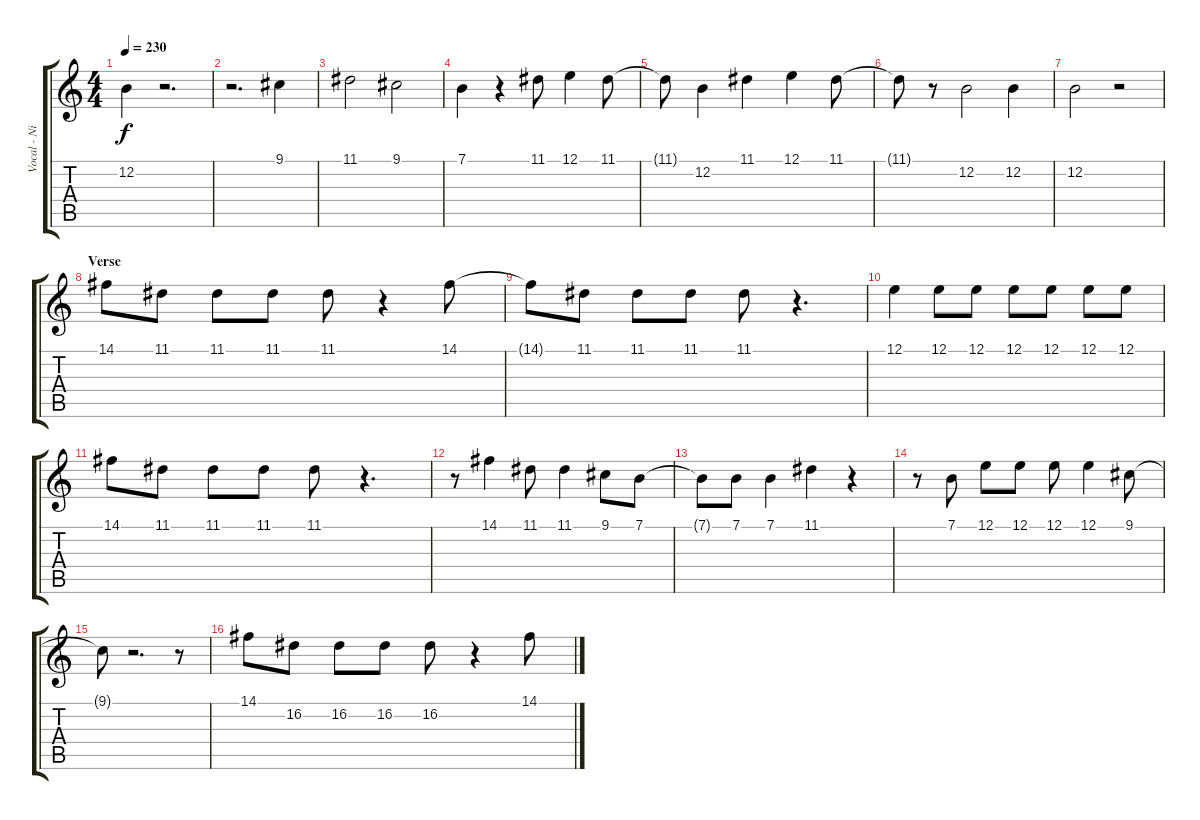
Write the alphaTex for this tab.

\track ("Vocal - Nikola" "Vocal - Ni") {instrument flute}
\staff {score tabs}
\tuning (E4 B3 G3 D3 A2 E2) {hide}
\ts (4 4)
\tempo 230
\clef g2
\ks c
12.2.4{dy f} r.2{d} |
r.2{d} 9.1.4 |
11.1.2 9.1.2 |
7.1.4 r.4 11.1.8 12.1.4 11.1.8 |
11.1{t}.8 12.2.4 11.1.4 12.1.4 11.1.8 |
11.1{t}.8 r.8 12.2.2 12.2.4 |
12.2.2 r.2 |
\section ("" "Verse")
14.1.8 11.1.8 11.1.8 11.1.8 11.1.8 r.4 14.1.8 |
14.1{t}.8 11.1.8 11.1.8 11.1.8 11.1.8 r.4{d} |
12.1.4 12.1.8 12.1.8 12.1.8 12.1.8 12.1.8 12.1.8 |
14.1.8 11.1.8 11.1.8 11.1.8 11.1.8 r.4{d} |
r.8 14.1.4 11.1.8 11.1.4 9.1.8 7.1.8 |
7.1{t}.8 7.1.8 7.1.4 11.1.4 r.4 |
r.8 7.1.8 12.1.8 12.1.8 12.1.8 12.1.4 9.1.8 |
9.1{t}.8 r.2{d} r.8 |
14.1.8 16.2.8 16.2.8 16.2.8 16.2.8 r.4 14.1.8
